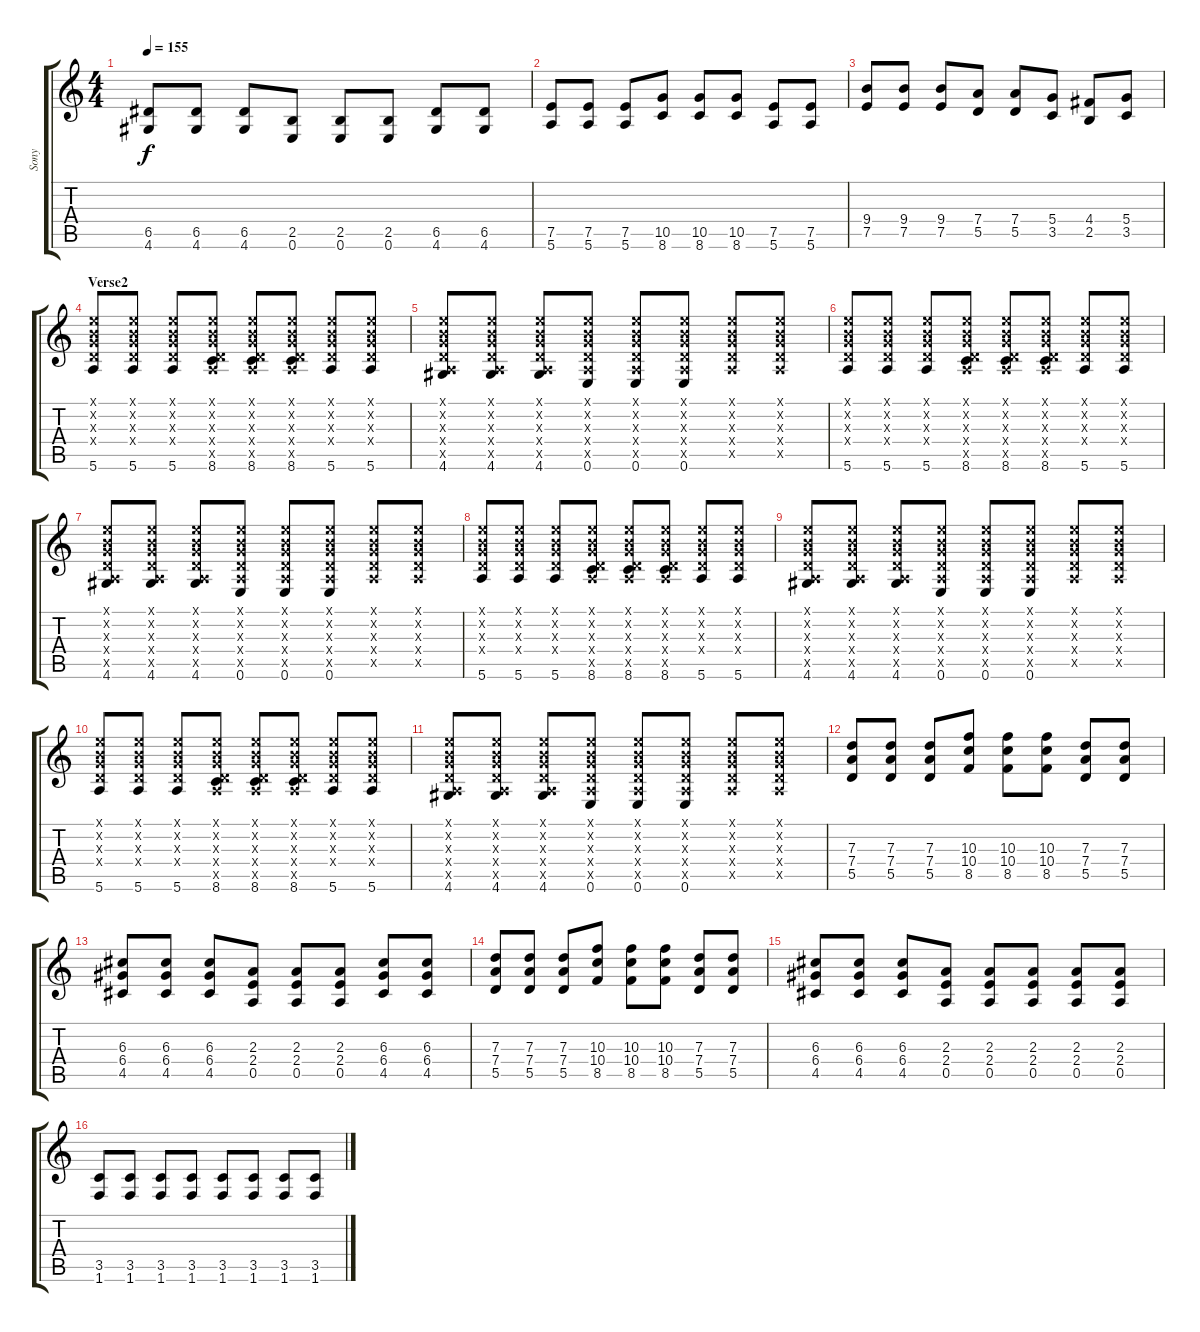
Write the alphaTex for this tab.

\track ("Sony" "Sony") {instrument distortionguitar}
\staff {score tabs}
\tuning (E4 B3 G3 D3 A2 E2) {hide}
\ts (4 4)
\tempo 155
\clef g2
\ks c
(6.5 4.6).8{dy f} (6.5 4.6).8 (6.5 4.6).8 (2.5 0.6).8 (2.5 0.6).8 (2.5 0.6).8 (6.5 4.6).8 (6.5 4.6).8 |
(7.5 5.6).8 (7.5 5.6).8 (7.5 5.6).8 (10.5 8.6).8 (10.5 8.6).8 (10.5 8.6).8 (7.5 5.6).8 (7.5 5.6).8 |
(9.4 7.5).8 (9.4 7.5).8 (9.4 7.5).8 (7.4 5.5).8 (7.4 5.5).8 (5.4 3.5).8 (4.4 2.5).8 (5.4 3.5).8 |
\section ("" "Verse2")
(0.1{x} 0.2{x} 0.3{x} 0.4{x} 5.6).8 (0.1{x} 0.2{x} 0.3{x} 0.4{x} 5.6).8 (0.1{x} 0.2{x} 0.3{x} 0.4{x} 5.6).8 (0.1{x} 0.2{x} 0.3{x} 0.4{x} 0.5{x} 8.6).8 (0.1{x} 0.2{x} 0.3{x} 0.4{x} 0.5{x} 8.6).8 (0.1{x} 0.2{x} 0.3{x} 0.4{x} 0.5{x} 8.6).8 (0.1{x} 0.2{x} 0.3{x} 0.4{x} 5.6).8 (0.1{x} 0.2{x} 0.3{x} 0.4{x} 5.6).8 |
(0.1{x} 0.2{x} 0.3{x} 0.4{x} 0.5{x} 4.6).8 (0.1{x} 0.2{x} 0.3{x} 0.4{x} 0.5{x} 4.6).8 (0.1{x} 0.2{x} 0.3{x} 0.4{x} 0.5{x} 4.6).8 (0.1{x} 0.2{x} 0.3{x} 0.4{x} 0.5{x} 0.6).8 (0.1{x} 0.2{x} 0.3{x} 0.4{x} 0.5{x} 0.6).8 (0.1{x} 0.2{x} 0.3{x} 0.4{x} 0.5{x} 0.6).8 (0.1{x} 0.2{x} 0.3{x} 0.4{x} 0.5{x}).8 (0.1{x} 0.2{x} 0.3{x} 0.4{x} 0.5{x}).8 |
(0.1{x} 0.2{x} 0.3{x} 0.4{x} 5.6).8 (0.1{x} 0.2{x} 0.3{x} 0.4{x} 5.6).8 (0.1{x} 0.2{x} 0.3{x} 0.4{x} 5.6).8 (0.1{x} 0.2{x} 0.3{x} 0.4{x} 0.5{x} 8.6).8 (0.1{x} 0.2{x} 0.3{x} 0.4{x} 0.5{x} 8.6).8 (0.1{x} 0.2{x} 0.3{x} 0.4{x} 0.5{x} 8.6).8 (0.1{x} 0.2{x} 0.3{x} 0.4{x} 5.6).8 (0.1{x} 0.2{x} 0.3{x} 0.4{x} 5.6).8 |
(0.1{x} 0.2{x} 0.3{x} 0.4{x} 0.5{x} 4.6).8 (0.1{x} 0.2{x} 0.3{x} 0.4{x} 0.5{x} 4.6).8 (0.1{x} 0.2{x} 0.3{x} 0.4{x} 0.5{x} 4.6).8 (0.1{x} 0.2{x} 0.3{x} 0.4{x} 0.5{x} 0.6).8 (0.1{x} 0.2{x} 0.3{x} 0.4{x} 0.5{x} 0.6).8 (0.1{x} 0.2{x} 0.3{x} 0.4{x} 0.5{x} 0.6).8 (0.1{x} 0.2{x} 0.3{x} 0.4{x} 0.5{x}).8 (0.1{x} 0.2{x} 0.3{x} 0.4{x} 0.5{x}).8 |
(0.1{x} 0.2{x} 0.3{x} 0.4{x} 5.6).8 (0.1{x} 0.2{x} 0.3{x} 0.4{x} 5.6).8 (0.1{x} 0.2{x} 0.3{x} 0.4{x} 5.6).8 (0.1{x} 0.2{x} 0.3{x} 0.4{x} 0.5{x} 8.6).8 (0.1{x} 0.2{x} 0.3{x} 0.4{x} 0.5{x} 8.6).8 (0.1{x} 0.2{x} 0.3{x} 0.4{x} 0.5{x} 8.6).8 (0.1{x} 0.2{x} 0.3{x} 0.4{x} 5.6).8 (0.1{x} 0.2{x} 0.3{x} 0.4{x} 5.6).8 |
(0.1{x} 0.2{x} 0.3{x} 0.4{x} 0.5{x} 4.6).8 (0.1{x} 0.2{x} 0.3{x} 0.4{x} 0.5{x} 4.6).8 (0.1{x} 0.2{x} 0.3{x} 0.4{x} 0.5{x} 4.6).8 (0.1{x} 0.2{x} 0.3{x} 0.4{x} 0.5{x} 0.6).8 (0.1{x} 0.2{x} 0.3{x} 0.4{x} 0.5{x} 0.6).8 (0.1{x} 0.2{x} 0.3{x} 0.4{x} 0.5{x} 0.6).8 (0.1{x} 0.2{x} 0.3{x} 0.4{x} 0.5{x}).8 (0.1{x} 0.2{x} 0.3{x} 0.4{x} 0.5{x}).8 |
(0.1{x} 0.2{x} 0.3{x} 0.4{x} 5.6).8 (0.1{x} 0.2{x} 0.3{x} 0.4{x} 5.6).8 (0.1{x} 0.2{x} 0.3{x} 0.4{x} 5.6).8 (0.1{x} 0.2{x} 0.3{x} 0.4{x} 0.5{x} 8.6).8 (0.1{x} 0.2{x} 0.3{x} 0.4{x} 0.5{x} 8.6).8 (0.1{x} 0.2{x} 0.3{x} 0.4{x} 0.5{x} 8.6).8 (0.1{x} 0.2{x} 0.3{x} 0.4{x} 5.6).8 (0.1{x} 0.2{x} 0.3{x} 0.4{x} 5.6).8 |
(0.1{x} 0.2{x} 0.3{x} 0.4{x} 0.5{x} 4.6).8 (0.1{x} 0.2{x} 0.3{x} 0.4{x} 0.5{x} 4.6).8 (0.1{x} 0.2{x} 0.3{x} 0.4{x} 0.5{x} 4.6).8 (0.1{x} 0.2{x} 0.3{x} 0.4{x} 0.5{x} 0.6).8 (0.1{x} 0.2{x} 0.3{x} 0.4{x} 0.5{x} 0.6).8 (0.1{x} 0.2{x} 0.3{x} 0.4{x} 0.5{x} 0.6).8 (0.1{x} 0.2{x} 0.3{x} 0.4{x} 0.5{x}).8 (0.1{x} 0.2{x} 0.3{x} 0.4{x} 0.5{x}).8 |
(7.3 7.4 5.5).8 (7.3 7.4 5.5).8 (7.3 7.4 5.5).8 (10.3 10.4 8.5).8 (10.3 10.4 8.5).8 (10.3 10.4 8.5).8 (7.3 7.4 5.5).8 (7.3 7.4 5.5).8 |
(6.3 6.4 4.5).8 (6.3 6.4 4.5).8 (6.3 6.4 4.5).8 (2.3 2.4 0.5).8 (2.3 2.4 0.5).8 (2.3 2.4 0.5).8 (6.3 6.4 4.5).8 (6.3 6.4 4.5).8 |
(7.3 7.4 5.5).8 (7.3 7.4 5.5).8 (7.3 7.4 5.5).8 (10.3 10.4 8.5).8 (10.3 10.4 8.5).8 (10.3 10.4 8.5).8 (7.3 7.4 5.5).8 (7.3 7.4 5.5).8 |
(6.3 6.4 4.5).8 (6.3 6.4 4.5).8 (6.3 6.4 4.5).8 (2.3 2.4 0.5).8 (2.3 2.4 0.5).8 (2.3 2.4 0.5).8 (2.3 2.4 0.5).8 (2.3 2.4 0.5).8 |
(3.5 1.6).8 (3.5 1.6).8 (3.5 1.6).8 (3.5 1.6).8 (3.5 1.6).8 (3.5 1.6).8 (3.5 1.6).8 (3.5 1.6).8
